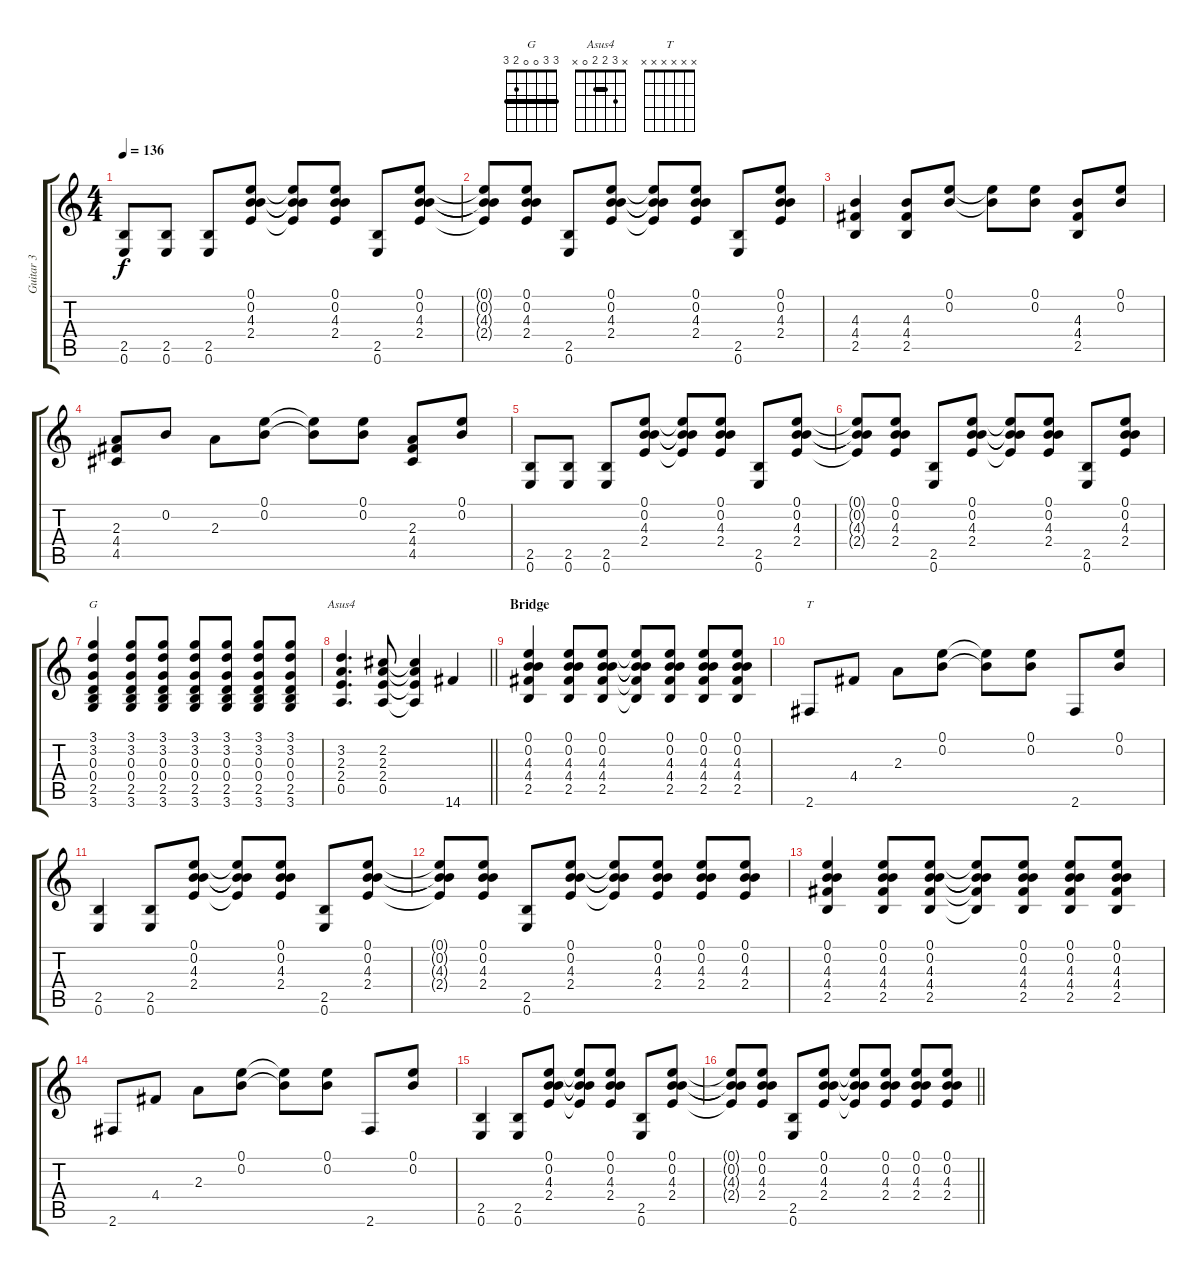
\track ("Guitar 3" "Guitar 3") {instrument distortionguitar}
\staff {score tabs}
\tuning (E4 B3 G3 D3 A2 E2) {hide}
\chord ("G" 3 3 0 0 2 3) {barre 3}
\chord ("Asus4" x 3 2 2 0 x) {barre 2}
\chord ("T" x x x x x x)
\ts (4 4)
\tempo 136
\clef g2
\ks c
(2.5 0.6).8{dy f} (2.5 0.6).8 (2.5 0.6).8 (0.1 0.2 4.3 2.4).8 (0.1{t} 0.2{t} 4.3{t} 2.4{t}).8 (0.1 0.2 4.3 2.4).8 (2.5 0.6).8 (0.1 0.2 4.3 2.4).8 |
(0.1{t} 0.2{t} 4.3{t} 2.4{t}).8 (0.1 0.2 4.3 2.4).8 (2.5 0.6).8 (0.1 0.2 4.3 2.4).8 (0.1{t} 0.2{t} 4.3{t} 2.4{t}).8 (0.1 0.2 4.3 2.4).8 (2.5 0.6).8 (0.1 0.2 4.3 2.4).8 |
(4.3 4.4 2.5).4 (4.3 4.4 2.5).8 (0.1 0.2).8 (0.1{t} 0.2{t}).8 (0.1 0.2).8 (4.3 4.4 2.5).8 (0.1 0.2).8 |
(2.3 4.4 4.5).8 0.2.8 2.3.8 (0.1 0.2).8 (0.1{t} 0.2{t}).8 (0.1 0.2).8 (2.3 4.4 4.5).8 (0.1 0.2).8 |
(2.5 0.6).8 (2.5 0.6).8 (2.5 0.6).8 (0.1 0.2 4.3 2.4).8 (0.1{t} 0.2{t} 4.3{t} 2.4{t}).8 (0.1 0.2 4.3 2.4).8 (2.5 0.6).8 (0.1 0.2 4.3 2.4).8 |
(0.1{t} 0.2{t} 4.3{t} 2.4{t}).8 (0.1 0.2 4.3 2.4).8 (2.5 0.6).8 (0.1 0.2 4.3 2.4).8 (0.1{t} 0.2{t} 4.3{t} 2.4{t}).8 (0.1 0.2 4.3 2.4).8 (2.5 0.6).8 (0.1 0.2 4.3 2.4).8 |
(3.1 3.2 0.3 0.4 2.5 3.6).4{ch "G"} (3.1 3.2 0.3 0.4 2.5 3.6).8 (3.1 3.2 0.3 0.4 2.5 3.6).8 (3.1 3.2 0.3 0.4 2.5 3.6).8 (3.1 3.2 0.3 0.4 2.5 3.6).8 (3.1 3.2 0.3 0.4 2.5 3.6).8 (3.1 3.2 0.3 0.4 2.5 3.6).8 |
\barLineRight lightlight
(3.2 2.3 2.4 0.5).4{d ch "Asus4"} (2.2 2.3 2.4 0.5).8 (2.2{t} 2.3{t} 2.4{t} 0.5{t}).4 14.6.4 |
\section ("" "Bridge")
(0.1 0.2 4.3 4.4 2.5).4 (0.1 0.2 4.3 4.4 2.5).8 (0.1 0.2 4.3 4.4 2.5).8 (0.1{t} 0.2{t} 4.3{t} 4.4{t} 2.5{t}).8 (0.1 0.2 4.3 4.4 2.5).8 (0.1 0.2 4.3 4.4 2.5).8 (0.1 0.2 4.3 4.4 2.5).8 |
2.6.8{ch "T"} 4.4.8 2.3.8 (0.1 0.2).8 (0.1{t} 0.2{t}).8 (0.1 0.2).8 2.6.8 (0.1 0.2).8 |
(2.5 0.6).4 (2.5 0.6).8 (0.1 0.2 4.3 2.4).8 (0.1{t} 0.2{t} 4.3{t} 2.4{t}).8 (0.1 0.2 4.3 2.4).8 (2.5 0.6).8 (0.1 0.2 4.3 2.4).8 |
(0.1{t} 0.2{t} 4.3{t} 2.4{t}).8 (0.1 0.2 4.3 2.4).8 (2.5 0.6).8 (0.1 0.2 4.3 2.4).8 (0.1{t} 0.2{t} 4.3{t} 2.4{t}).8 (0.1 0.2 4.3 2.4).8 (0.1 0.2 4.3 2.4).8 (0.1 0.2 4.3 2.4).8 |
(0.1 0.2 4.3 4.4 2.5).4 (0.1 0.2 4.3 4.4 2.5).8 (0.1 0.2 4.3 4.4 2.5).8 (0.1{t} 0.2{t} 4.3{t} 4.4{t} 2.5{t}).8 (0.1 0.2 4.3 4.4 2.5).8 (0.1 0.2 4.3 4.4 2.5).8 (0.1 0.2 4.3 4.4 2.5).8 |
2.6.8 4.4.8 2.3.8 (0.1 0.2).8 (0.1{t} 0.2{t}).8 (0.1 0.2).8 2.6.8 (0.1 0.2).8 |
(2.5 0.6).4 (2.5 0.6).8 (0.1 0.2 4.3 2.4).8 (0.1{t} 0.2{t} 4.3{t} 2.4{t}).8 (0.1 0.2 4.3 2.4).8 (2.5 0.6).8 (0.1 0.2 4.3 2.4).8 |
\barLineRight lightlight
(0.1{t} 0.2{t} 4.3{t} 2.4{t}).8 (0.1 0.2 4.3 2.4).8 (2.5 0.6).8 (0.1 0.2 4.3 2.4).8 (0.1{t} 0.2{t} 4.3{t} 2.4{t}).8 (0.1 0.2 4.3 2.4).8 (0.1 0.2 4.3 2.4).8 (0.1 0.2 4.3 2.4).8
